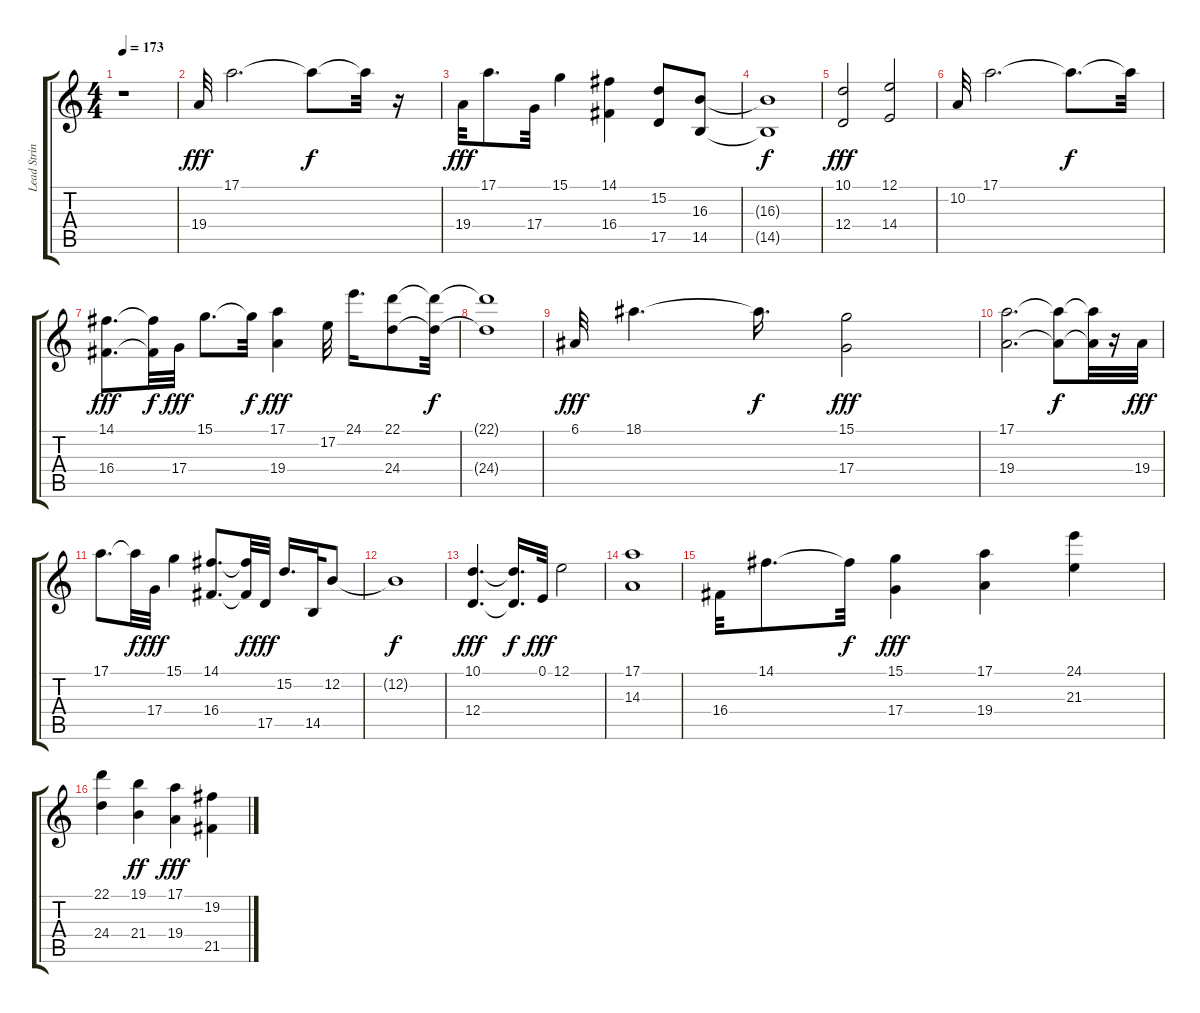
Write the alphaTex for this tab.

\track ("Lead Strings" "Lead Strin") {instrument stringensemble2}
\staff {score tabs}
\tuning (E4 B3 G3 D3 A2 E2) {hide}
\ts (4 4)
\tempo 173
\clef g2
\ks c
r.1{dy fff instrument stringensemble2} |
19.4.32 17.1.2{d} 17.1{t}.8{dy f} 17.1{t}.32 r.16 |
19.4.32{dy fff} 17.1.8{d} 17.4.32 15.1.4 (14.1 16.4).4 (15.2 17.5).8 (16.3 14.5).8 |
(16.3{t} 14.5{t}).1{dy f} |
(10.1 12.4).2{dy fff} (12.1 14.4).2 |
10.2.32 17.1.2{d} 17.1{t}.8{d dy f} 17.1{t}.32 |
(14.1 16.4).8{d dy fff} (14.1{t} 16.4{t}).32{dy f} 17.4.32{dy fff} 15.1.8{d} 15.1{t}.32{dy f} (17.1 19.4).4{dy fff} 17.2.32 24.1.16{d} (22.1 24.4).8 (22.1{t} 24.4{t}).32{dy f} |
(22.1{t} 24.4{t}).1 |
6.1.32{dy fff} 18.1.4{d} 18.1{t}.16{d dy f} (15.1 17.4).2{dy fff} |
(17.1 19.4).2{d} (17.1{t} 19.4{t}).8{dy f} (17.1{t} 19.4{t}).32 r.16 19.4.32{dy fff} |
17.1.8{d} 17.1{t}.32{dy f} 17.4.32{dy fff} 15.1.4 (14.1 16.4).8{d} (14.1{t} 16.4{t}).32{dy f} 17.5.32{dy fff} 15.2.16{d} 14.5.32 12.2.8 |
12.2{t}.1{dy f} |
(10.1 12.4).4{d dy fff} (10.1{t} 12.4{t}).16{d dy f} 0.1.32{dy fff} 12.1.2 |
(17.1 14.3).1 |
16.4.32 14.1.8{d} 14.1{t}.32{dy f} (15.1 17.4).4{dy fff} (17.1 19.4).4 (24.1 21.3).4 |
(22.1 24.4).4 (19.1 21.4).4{dy ff} (17.1 19.4).4{dy fff} (19.2 21.5).4
